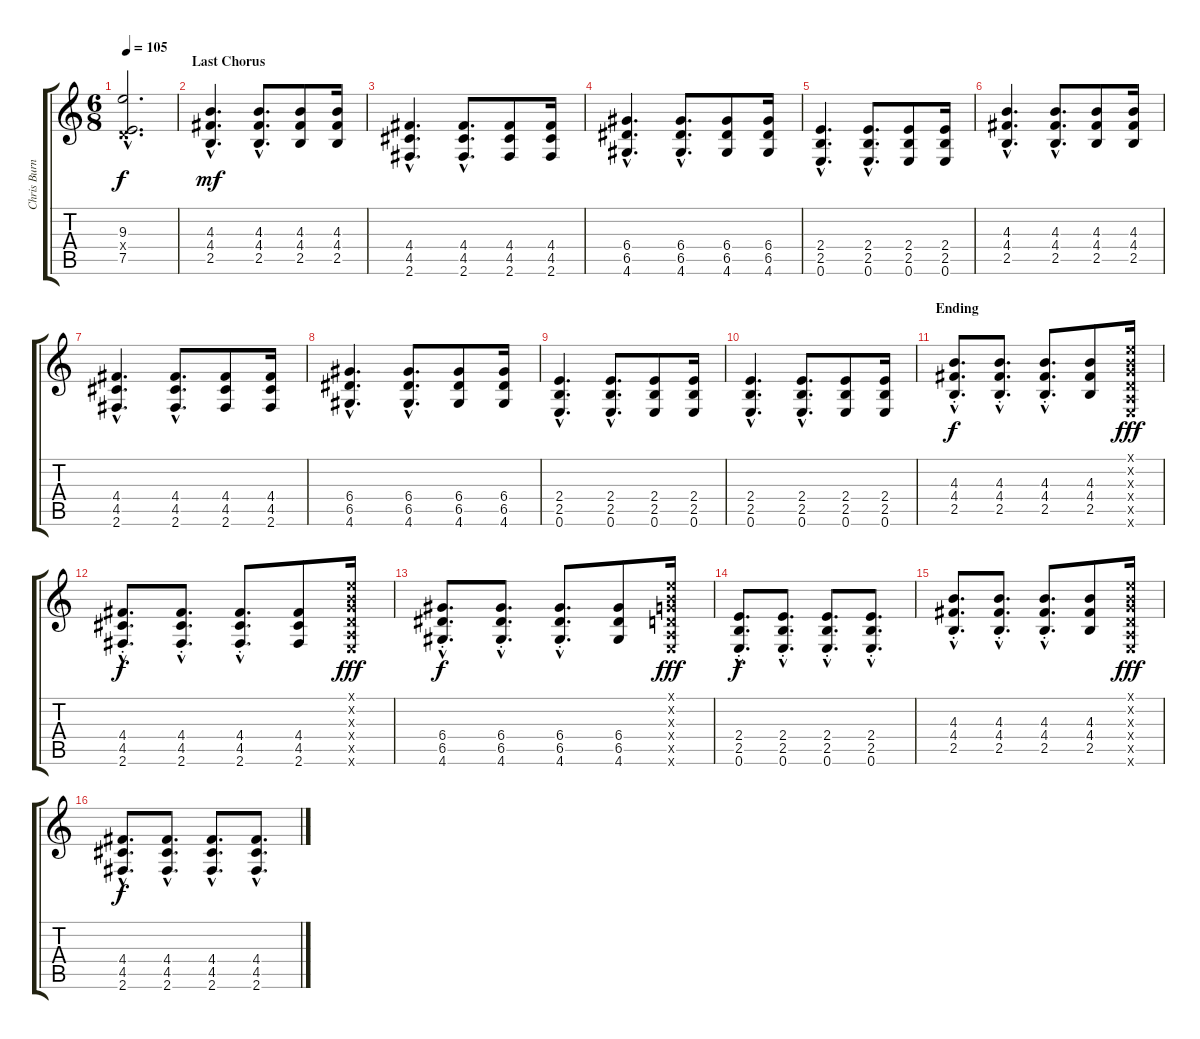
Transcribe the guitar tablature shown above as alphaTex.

\track ("Chris Burney - Rythm Guitar 2" "Chris Burn") {instrument overdrivenguitar}
\staff {score tabs}
\tuning (E4 B3 G3 D3 A2 E2) {hide}
\ts (6 8)
\tempo 105
\clef g2
\ks c
(9.3{hac} 0.4{hac x} 7.5{hac}).2{d dy f} |
\section ("" "Last Chorus")
(4.3{hac} 4.4{hac} 2.5{hac}).4{d dy mf} (4.3{hac} 4.4{hac} 2.5{hac}).8{d} (4.3 4.4 2.5).8 (4.3 4.4 2.5).16 |
(4.4{hac} 4.5{hac} 2.6{hac}).4{d} (4.4{hac} 4.5{hac} 2.6{hac}).8{d} (4.4 4.5 2.6).8 (4.4 4.5 2.6).16 |
(6.4{hac} 6.5{hac} 4.6{hac}).4{d} (6.4{hac} 6.5{hac} 4.6{hac}).8{d} (6.4 6.5 4.6).8 (6.4 6.5 4.6).16 |
(2.4{hac} 2.5{hac} 0.6{hac}).4{d} (2.4{hac} 2.5{hac} 0.6{hac}).8{d} (2.4 2.5 0.6).8 (2.4 2.5 0.6).16 |
(4.3{hac} 4.4{hac} 2.5{hac}).4{d} (4.3{hac} 4.4{hac} 2.5{hac}).8{d} (4.3 4.4 2.5).8 (4.3 4.4 2.5).16 |
(4.4{hac} 4.5{hac} 2.6{hac}).4{d} (4.4{hac} 4.5{hac} 2.6{hac}).8{d} (4.4 4.5 2.6).8 (4.4 4.5 2.6).16 |
(6.4{hac} 6.5{hac} 4.6{hac}).4{d} (6.4{hac} 6.5{hac} 4.6{hac}).8{d} (6.4 6.5 4.6).8 (6.4 6.5 4.6).16 |
(2.4{hac} 2.5{hac} 0.6{hac}).4{d} (2.4{hac} 2.5{hac} 0.6{hac}).8{d} (2.4 2.5 0.6).8 (2.4 2.5 0.6).16 |
(2.4{hac} 2.5{hac} 0.6{hac}).4{d} (2.4{hac} 2.5{hac} 0.6{hac}).8{d} (2.4 2.5 0.6).8 (2.4 2.5 0.6).16 |
\section ("" "Ending")
(4.3{hac st} 4.4{hac st} 2.5{hac st}).8{d dy f} (4.3{hac st} 4.4{hac st} 2.5{hac st}).8{d} (4.3{hac st} 4.4{hac st} 2.5{hac st}).8{d} (4.3 4.4 2.5).8 (0.1{x} 0.2{x} 0.3{x} 0.4{x} 0.5{x} 0.6{x}).16{dy fff} |
(4.4{hac st} 4.5{hac st} 2.6{hac st}).8{d dy f} (4.4{hac st} 4.5{hac st} 2.6{hac st}).8{d} (4.4{hac st} 4.5{hac st} 2.6{hac st}).8{d} (4.4 4.5 2.6).8 (0.1{x} 0.2{x} 0.3{x} 0.4{x} 0.5{x} 0.6{x}).16{dy fff} |
(6.4{hac st} 6.5{hac st} 4.6{hac st}).8{d dy f} (6.4{hac st} 6.5{hac st} 4.6{hac st}).8{d} (6.4{hac st} 6.5{hac st} 4.6{hac st}).8{d} (6.4 6.5 4.6).8 (0.1{x} 0.2{x} 0.3{x} 0.4{x} 0.5{x} 0.6{x}).16{dy fff} |
(2.4{hac st} 2.5{hac st} 0.6{hac st}).8{d dy f} (2.4{hac st} 2.5{hac st} 0.6{hac st}).8{d} (2.4{hac st} 2.5{hac st} 0.6{hac st}).8{d} (2.4{hac st} 2.5{hac st} 0.6{hac st}).8{d} |
(4.3{hac st} 4.4{hac st} 2.5{hac st}).8{d} (4.3{hac st} 4.4{hac st} 2.5{hac st}).8{d} (4.3{hac st} 4.4{hac st} 2.5{hac st}).8{d} (4.3 4.4 2.5).8 (0.1{x} 0.2{x} 0.3{x} 0.4{x} 0.5{x} 0.6{x}).16{dy fff} |
(4.4{hac} 4.5{hac} 2.6{hac}).8{d dy f} (4.4{hac} 4.5{hac} 2.6{hac}).8{d} (4.4{hac} 4.5{hac} 2.6{hac}).8{d} (4.4{hac} 4.5{hac} 2.6{hac}).8{d}
